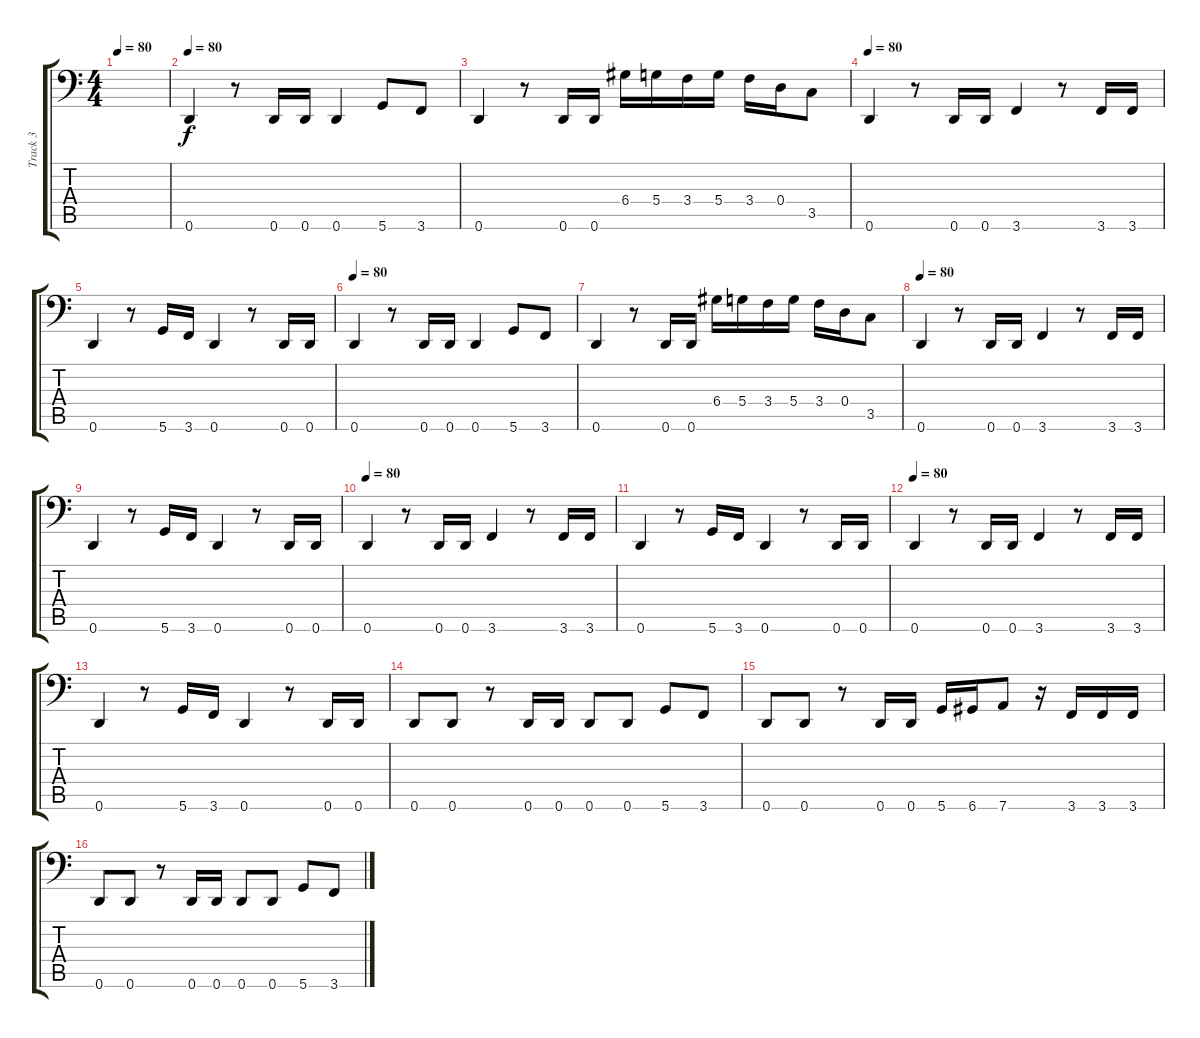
\track ("Track 3" "Track 3") {instrument slapbass1}
\staff {score tabs}
\tuning (E3 B2 G2 D2 A1 D1) {hide}
\ts (4 4)
\tempo 80
\clef f4
\ks c
|
\tempo 80
0.6.4 r.8 0.6.16 0.6.16 0.6.4 5.6.8 3.6.8 |
0.6.4 r.8 0.6.16 0.6.16 6.4.16 5.4.16 3.4.16 5.4.16 3.4.16 0.4.16 3.5.8 |
\tempo 80
0.6.4 r.8 0.6.16 0.6.16 3.6.4 r.8 3.6.16 3.6.16 |
0.6.4 r.8 5.6.16 3.6.16 0.6.4 r.8 0.6.16 0.6.16 |
\tempo 80
0.6.4 r.8 0.6.16 0.6.16 0.6.4 5.6.8 3.6.8 |
0.6.4 r.8 0.6.16 0.6.16 6.4.16 5.4.16 3.4.16 5.4.16 3.4.16 0.4.16 3.5.8 |
\tempo 80
0.6.4 r.8 0.6.16 0.6.16 3.6.4 r.8 3.6.16 3.6.16 |
0.6.4 r.8 5.6.16 3.6.16 0.6.4 r.8 0.6.16 0.6.16 |
\tempo 80
0.6.4 r.8 0.6.16 0.6.16 3.6.4 r.8 3.6.16 3.6.16 |
0.6.4 r.8 5.6.16 3.6.16 0.6.4 r.8 0.6.16 0.6.16 |
\tempo 80
0.6.4 r.8 0.6.16 0.6.16 3.6.4 r.8 3.6.16 3.6.16 |
0.6.4 r.8 5.6.16 3.6.16 0.6.4 r.8 0.6.16 0.6.16 |
0.6.8 0.6.8 r.8 0.6.16 0.6.16 0.6.8 0.6.8 5.6.8 3.6.8 |
0.6.8 0.6.8 r.8 0.6.16 0.6.16 5.6.16 6.6.16 7.6.8 r.16 3.6.16 3.6.16 3.6.16 |
0.6.8 0.6.8 r.8 0.6.16 0.6.16 0.6.8 0.6.8 5.6.8 3.6.8
